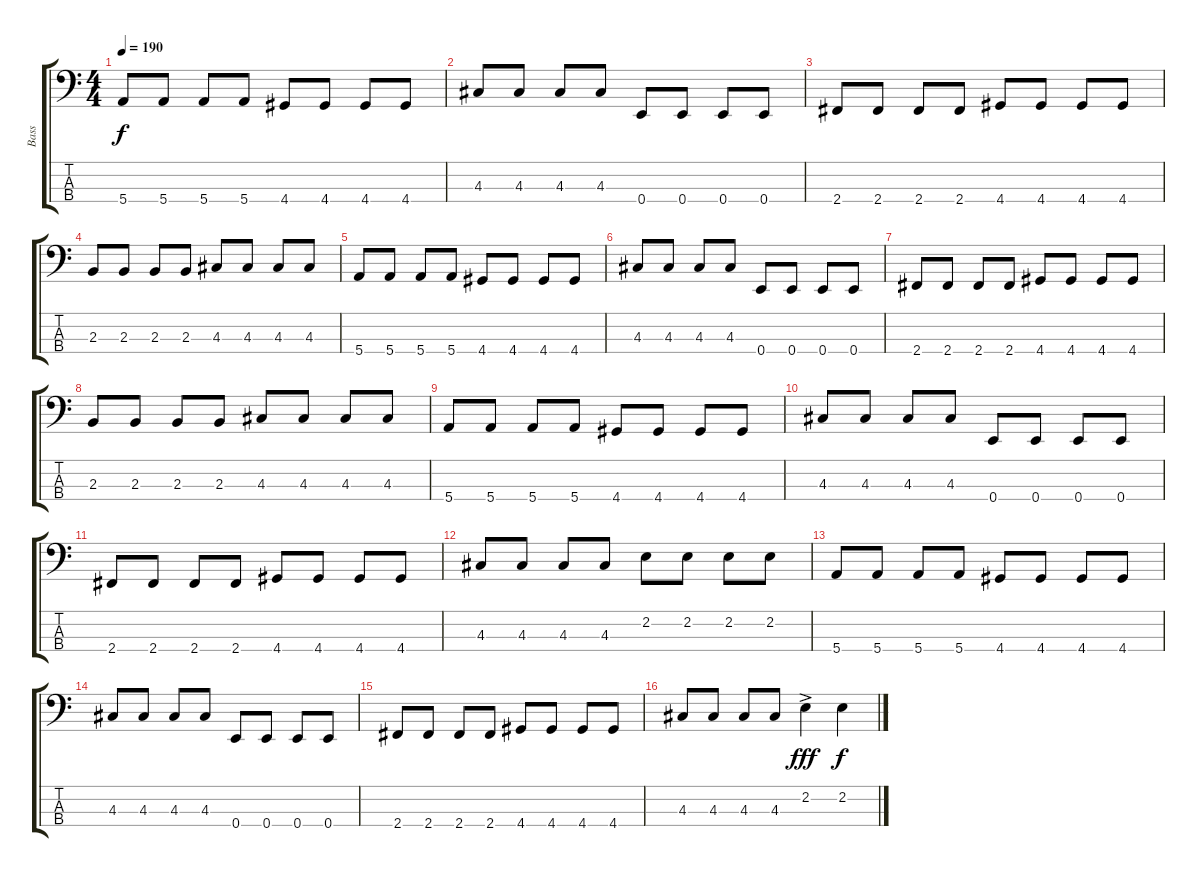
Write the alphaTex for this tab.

\track ("Bass" "Bass") {instrument electricbasspick}
\staff {score tabs}
\tuning (G2 D2 A1 E1) {hide}
\ts (4 4)
\tempo 190
\clef f4
\ks c
5.4.8{dy f} 5.4.8 5.4.8 5.4.8 4.4.8 4.4.8 4.4.8 4.4.8 |
4.3.8 4.3.8 4.3.8 4.3.8 0.4.8 0.4.8 0.4.8 0.4.8 |
2.4.8 2.4.8 2.4.8 2.4.8 4.4.8 4.4.8 4.4.8 4.4.8 |
2.3.8 2.3.8 2.3.8 2.3.8 4.3.8 4.3.8 4.3.8 4.3.8 |
5.4.8 5.4.8 5.4.8 5.4.8 4.4.8 4.4.8 4.4.8 4.4.8 |
4.3.8 4.3.8 4.3.8 4.3.8 0.4.8 0.4.8 0.4.8 0.4.8 |
2.4.8 2.4.8 2.4.8 2.4.8 4.4.8 4.4.8 4.4.8 4.4.8 |
2.3.8 2.3.8 2.3.8 2.3.8 4.3.8 4.3.8 4.3.8 4.3.8 |
5.4.8 5.4.8 5.4.8 5.4.8 4.4.8 4.4.8 4.4.8 4.4.8 |
4.3.8 4.3.8 4.3.8 4.3.8 0.4.8 0.4.8 0.4.8 0.4.8 |
2.4.8 2.4.8 2.4.8 2.4.8 4.4.8 4.4.8 4.4.8 4.4.8 |
4.3.8 4.3.8 4.3.8 4.3.8 2.2.8 2.2.8 2.2.8 2.2.8 |
5.4.8 5.4.8 5.4.8 5.4.8 4.4.8 4.4.8 4.4.8 4.4.8 |
4.3.8 4.3.8 4.3.8 4.3.8 0.4.8 0.4.8 0.4.8 0.4.8 |
2.4.8 2.4.8 2.4.8 2.4.8 4.4.8 4.4.8 4.4.8 4.4.8 |
4.3.8 4.3.8 4.3.8 4.3.8 2.2{ac}.4{dy fff} 2.2.4{dy f}
